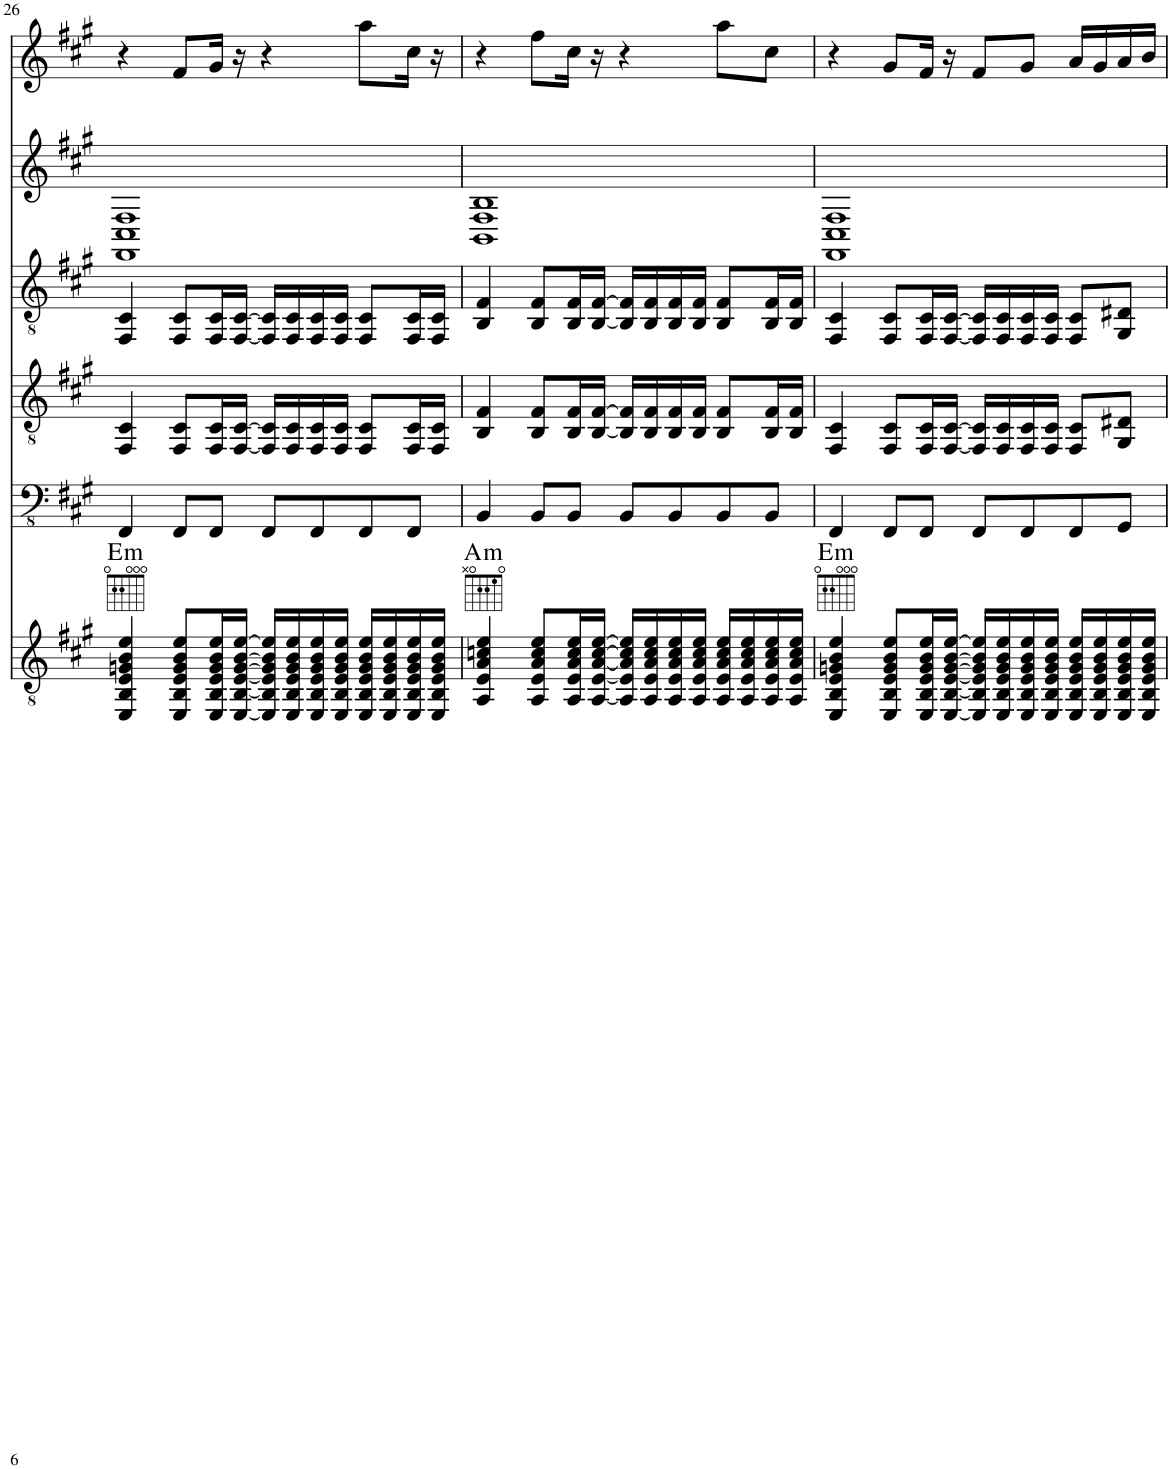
**kern	**harte	**kern	**kern	**kern	**kern	**kern
*part6	*part6	*part5	*part4	*part3	*part2	*part1
*staff6	*	*staff5	*staff4	*staff3	*staff2	*staff1
*I"ľ����	*	*I"��˹	*I"���༪��	*I"��������	*I"���� ����	*I"���� ����
!!LO:PB:g=z
*clefGv2	*	*clefFv4	*clefGv2	*clefGv2	*clefG2	*clefG2
*k[f#c#g#]	*	*k[f#c#g#]	*k[f#c#g#]	*k[f#c#g#]	*k[f#c#g#]	*k[f#c#g#]
*M4/4	*	*M4/4	*M4/4	*M4/4	*M4/4	*M4/4
=26	=26	=26	=26	=26	=26	=26
!	!LO:H:kt=m	!	!	!	!	!
4EE/ 4BB/ 4E/ 4Gn/ 4B/ 4e/	E:min	4FFF#/	4FF#/ 4C#/	4FF#/ 4C#/	1FF# 1C# 1F#	4r
8EE/ 8BB/ 8E/ 8G/ 8B/ 8e/L	.	8FFF#/L	8FF#/ 8C#/L	8FF#/ 8C#/L	.	8f#/L
16EE/ 16BB/ 16E/ 16G/ 16B/ 16e/L	.	8FFF#/J	16FF#/ 16C#/L	16FF#/ 16C#/L	.	16g#/Jk
[16EE/ [16BB/ [16E/ [16G/ [16B/ [16e/JJ	.	.	[16FF#/ [16C#/JJ	[16FF#/ [16C#/JJ	.	16r
16EE/] 16BB/] 16E/] 16G/] 16B/] 16e/]LL	.	8FFF#/L	16FF#/] 16C#/]LL	16FF#/] 16C#/]LL	.	4r
16EE/ 16BB/ 16E/ 16G/ 16B/ 16e/	.	.	16FF#/ 16C#/	16FF#/ 16C#/	.	.
16EE/ 16BB/ 16E/ 16G/ 16B/ 16e/	.	8FFF#/	16FF#/ 16C#/	16FF#/ 16C#/	.	.
16EE/ 16BB/ 16E/ 16G/ 16B/ 16e/JJ	.	.	16FF#/ 16C#/JJ	16FF#/ 16C#/JJ	.	.
16EE/ 16BB/ 16E/ 16G/ 16B/ 16e/LL	.	8FFF#/	8FF#/ 8C#/L	8FF#/ 8C#/L	.	8aa\L
16EE/ 16BB/ 16E/ 16G/ 16B/ 16e/	.	.	.	.	.	.
16EE/ 16BB/ 16E/ 16G/ 16B/ 16e/	.	8FFF#/J	16FF#/ 16C#/L	16FF#/ 16C#/L	.	16cc#\Jk
16EE/ 16BB/ 16E/ 16G/ 16B/ 16e/JJ	.	.	16FF#/ 16C#/JJ	16FF#/ 16C#/JJ	.	16r
=27	=27	=27	=27	=27	=27	=27
!	!LO:H:kt=m	!	!	!	!	!
4AA/ 4E/ 4A/ 4cn/ 4e/	A:min	4BBB/	4BB/ 4F#/	4BB/ 4F#/	1BB 1F# 1B	4r
8AA/ 8E/ 8A/ 8c/ 8e/L	.	8BBB/L	8BB/ 8F#/L	8BB/ 8F#/L	.	8ff#\L
16AA/ 16E/ 16A/ 16c/ 16e/L	.	8BBB/J	16BB/ 16F#/L	16BB/ 16F#/L	.	16cc#\Jk
[16AA/ [16E/ [16A/ [16c/ [16e/JJ	.	.	[16BB/ [16F#/JJ	[16BB/ [16F#/JJ	.	16r
16AA/] 16E/] 16A/] 16c/] 16e/]LL	.	8BBB/L	16BB/] 16F#/]LL	16BB/] 16F#/]LL	.	4r
16AA/ 16E/ 16A/ 16c/ 16e/	.	.	16BB/ 16F#/	16BB/ 16F#/	.	.
16AA/ 16E/ 16A/ 16c/ 16e/	.	8BBB/	16BB/ 16F#/	16BB/ 16F#/	.	.
16AA/ 16E/ 16A/ 16c/ 16e/JJ	.	.	16BB/ 16F#/JJ	16BB/ 16F#/JJ	.	.
16AA/ 16E/ 16A/ 16c/ 16e/LL	.	8BBB/	8BB/ 8F#/L	8BB/ 8F#/L	.	8aa\L
16AA/ 16E/ 16A/ 16c/ 16e/	.	.	.	.	.	.
16AA/ 16E/ 16A/ 16c/ 16e/	.	8BBB/J	16BB/ 16F#/L	16BB/ 16F#/L	.	8cc#\J
16AA/ 16E/ 16A/ 16c/ 16e/JJ	.	.	16BB/ 16F#/JJ	16BB/ 16F#/JJ	.	.
=28	=28	=28	=28	=28	=28	=28
!	!LO:H:kt=m	!	!	!	!	!
4EE/ 4BB/ 4E/ 4Gn/ 4B/ 4e/	E:min	4FFF#/	4FF#/ 4C#/	4FF#/ 4C#/	1FF# 1C# 1F#	4r
8EE/ 8BB/ 8E/ 8G/ 8B/ 8e/L	.	8FFF#/L	8FF#/ 8C#/L	8FF#/ 8C#/L	.	8g#/L
16EE/ 16BB/ 16E/ 16G/ 16B/ 16e/L	.	8FFF#/J	16FF#/ 16C#/L	16FF#/ 16C#/L	.	16f#/Jk
[16EE/ [16BB/ [16E/ [16G/ [16B/ [16e/JJ	.	.	[16FF#/ [16C#/JJ	[16FF#/ [16C#/JJ	.	16r
16EE/] 16BB/] 16E/] 16G/] 16B/] 16e/]LL	.	8FFF#/L	16FF#/] 16C#/]LL	16FF#/] 16C#/]LL	.	8f#/L
16EE/ 16BB/ 16E/ 16G/ 16B/ 16e/	.	.	16FF#/ 16C#/	16FF#/ 16C#/	.	.
16EE/ 16BB/ 16E/ 16G/ 16B/ 16e/	.	8FFF#/	16FF#/ 16C#/	16FF#/ 16C#/	.	8g#/J
16EE/ 16BB/ 16E/ 16G/ 16B/ 16e/JJ	.	.	16FF#/ 16C#/JJ	16FF#/ 16C#/JJ	.	.
16EE/ 16BB/ 16E/ 16G/ 16B/ 16e/LL	.	8FFF#/	8FF#/ 8C#/L	8FF#/ 8C#/L	.	16a/LL
16EE/ 16BB/ 16E/ 16G/ 16B/ 16e/	.	.	.	.	.	16g#/
16EE/ 16BB/ 16E/ 16G/ 16B/ 16e/	.	8GGG#/J	8GG#/ 8D#X/J	8GG#/ 8D#X/J	.	16a/
16EE/ 16BB/ 16E/ 16G/ 16B/ 16e/JJ	.	.	.	.	.	16b/JJ
=	=	=	=	=	=	=
*-	*-	*-	*-	*-	*-	*-
